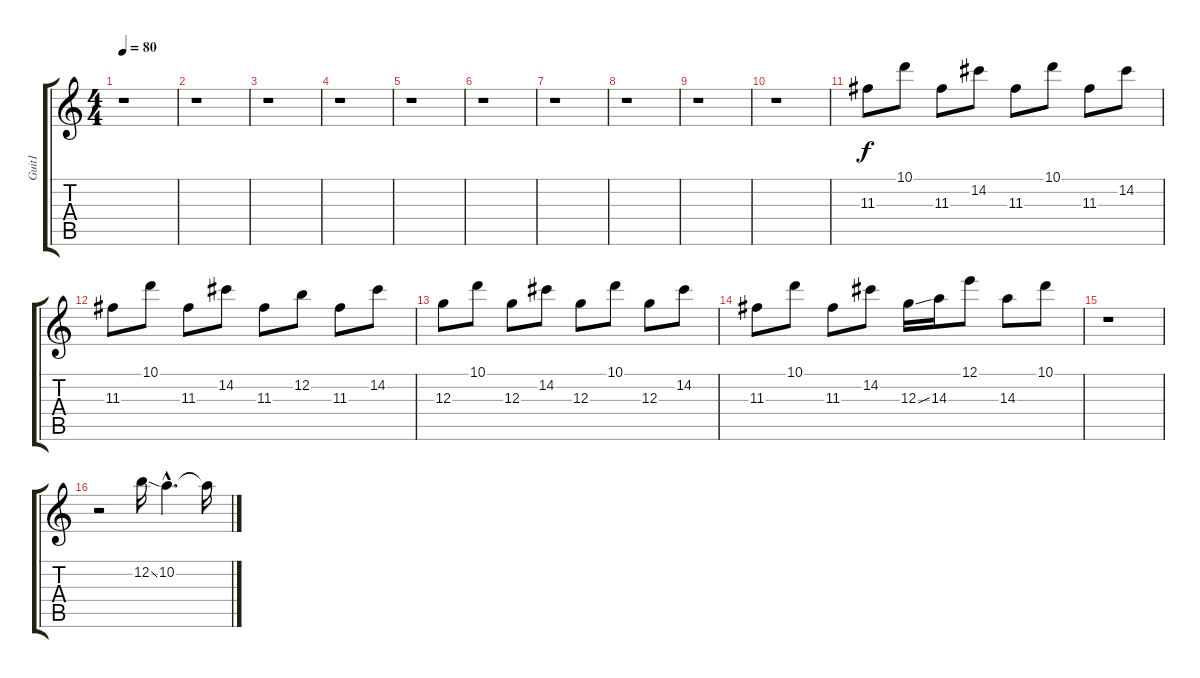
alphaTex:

\track ("Guit1" "Guit1") {instrument electricguitarjazz}
\staff {score tabs}
\tuning (E4 B3 G3 D3 A2 E2) {hide}
\ts (4 4)
\tempo 80
\clef g2
\ks c
r.1{dy f instrument electricguitarjazz} |
r.1 |
r.1 |
r.1 |
r.1 |
r.1 |
r.1 |
r.1 |
r.1 |
r.1 |
11.3.8 10.1.8 11.3.8 14.2.8 11.3.8 10.1.8 11.3.8 14.2.8 |
11.3.8 10.1.8 11.3.8 14.2.8 11.3.8 12.2.8 11.3.8 14.2.8 |
12.3.8 10.1.8 12.3.8 14.2.8 12.3.8 10.1.8 12.3.8 14.2.8 |
11.3.8 10.1.8 11.3.8 14.2.8 12.3{ss}.16 14.3.16 12.1.8 14.3.8 10.1.8 |
r.1 |
r.2 12.2{ss}.16 10.2{hac}.4{d} 10.2{t}.16
